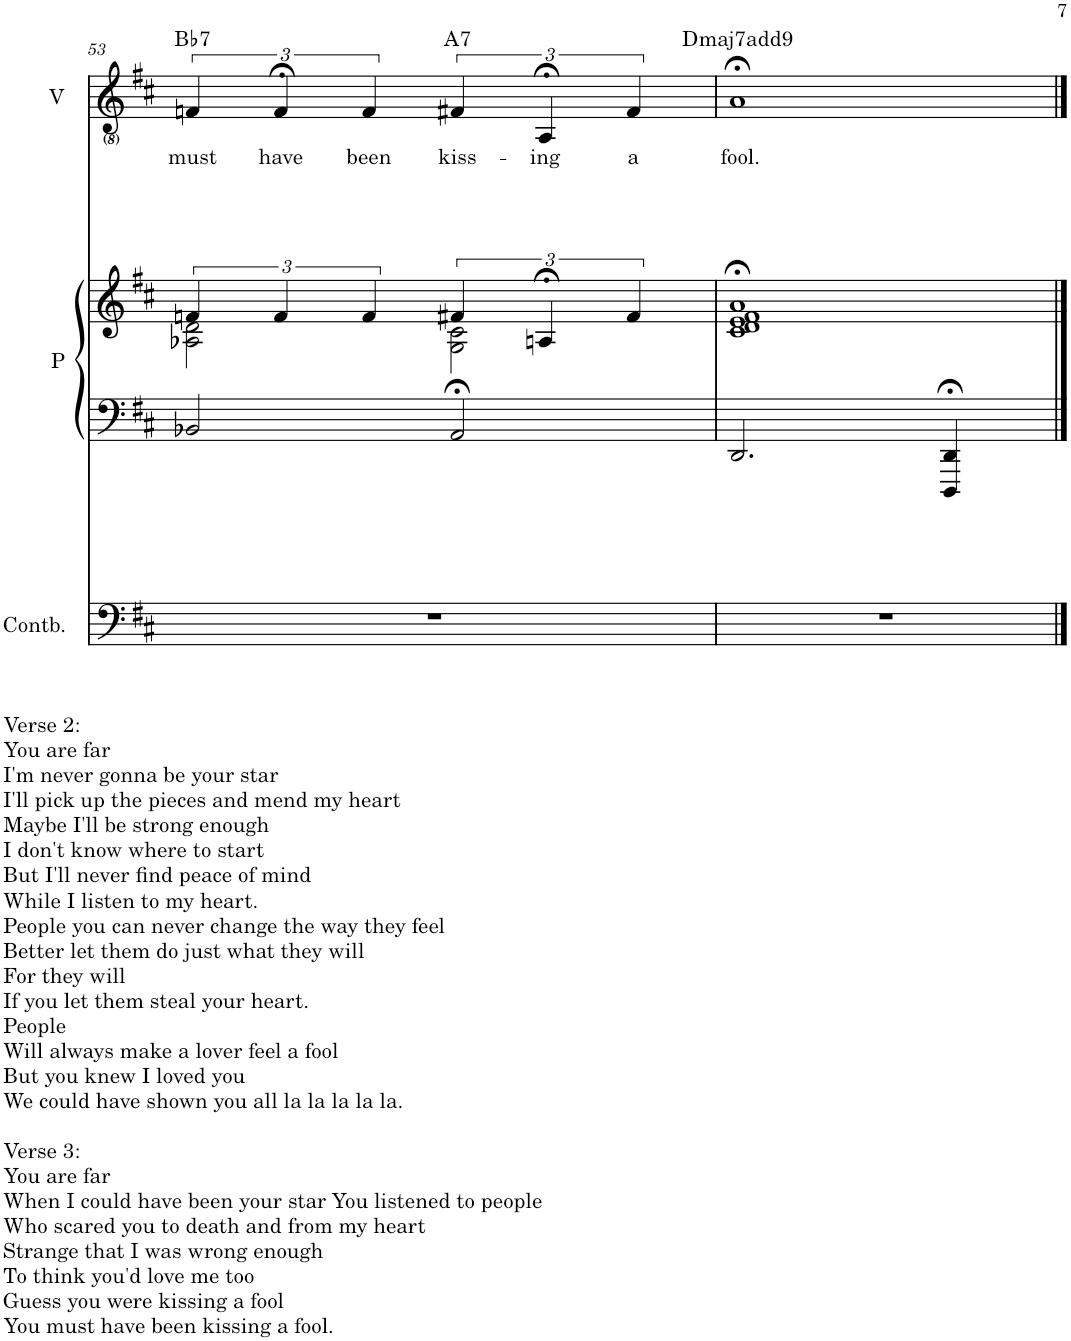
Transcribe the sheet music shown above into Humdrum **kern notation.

**kern	**kern	**kern	**kern	**text	**harte
*part3	*part2	*part2	*part1	*part1	*part1
*staff4	*staff3	*staff2	*staff1	*staff1	*
*I"Contrabaixo	*I"Piano	*	*I"Voz	*	*
*I'Contb.	*I'P	*	*I'V	*	*
!!LO:PB:g=z
*clefF4	*clefF4	*clefG2	*clefG2	*	*
*Trd7c12	*	*	*	*	*
*k[f#c#]	*k[f#c#]	*k[f#c#]	*k[f#c#]	*	*
*M4/4	*M4/4	*M4/4	*M4/4	*	*
=53	=53	=53	=53	=53	=53
*	*	*^	*	*	*
!LO:TX:b:t=Verse 2&colon;	!	!	!	!	!	!
!LO:TX:b:t=You are far	!	!	!	!	!	!
!LO:TX:b:t=I'm never gonna be your star	!	!	!	!	!	!
!LO:TX:b:t=I'll pick up the pieces and mend my heart	!	!	!	!	!	!
!LO:TX:b:t=Maybe I'll be strong enough	!	!	!	!	!	!
!LO:TX:b:t=I don't know where to start	!	!	!	!	!	!
!LO:TX:b:t=But I'll never find peace of mind	!	!	!	!	!	!
!LO:TX:b:t=While I listen to my heart.	!	!	!	!	!	!
!LO:TX:b:t=People you can never change the way they feel	!	!	!	!	!	!
!LO:TX:b:t=Better let them do just what they will	!	!	!	!	!	!
!LO:TX:b:t=For they will	!	!	!	!	!	!
!LO:TX:b:t=If you let them steal your heart.	!	!	!	!	!	!
!LO:TX:b:t=People	!	!	!	!	!	!
!LO:TX:b:t=Will always make a lover feel a fool	!	!	!	!	!	!
!LO:TX:b:t=But you knew I loved you	!	!	!	!	!	!
!LO:TX:b:t=We could have shown you all la la la la la.	!	!	!	!	!	!
!LO:TX:b:t=Verse 3&colon;	!	!	!	!	!	!
!LO:TX:b:t=You are far	!	!	!	!	!	!
!LO:TX:b:t=When I could have been your star You listened to people	!	!	!	!	!	!
!LO:TX:b:t=Who scared you to death and from my heart	!	!	!	!	!	!
!LO:TX:b:t=Strange that I was wrong enough	!	!	!	!	!	!
!LO:TX:b:t=To think you'd love me too	!	!	!	!	!	!
!LO:TX:b:t=Guess you were kissing a fool	!	!	!	!	!	!
!LO:TX:b:t=You must have been kissing a fool.	!	!	!	!	!	!
!	!	!	!	!	!LO:LY:b	!LO:H:kt=7
1r	2BB-X/	6fn/	2A-X\ 2d\	6fn/	must	Bb:7
!	!	!	!	!	!LO:LY:b	!
.	.	6f/	.	6f;</	have	.
!	!	!	!	!	!LO:LY:b	!
.	.	6f/	.	6f/	been	.
!	!	!	!	!	!LO:LY:b	!LO:H:kt=7
.	2AA;</	6f#X/	2G\ 2c#\	6f#X/	kiss-	A:7
!	!	!	!	!	!LO:LY:b	!
.	.	6An;</	.	6A;</	-ing	.
!	!	!	!	!	!LO:LY:b	!
.	.	6f#/	.	6f#/	a	.
*	*	*v	*v	*	*	*
=54	=54	=54	=54	=54	=54
!	!	!	!	!LO:LY:b	!LO:H:kt=maj7
1r	2.DD/	1c#;< 1d;< 1e;< 1f#;< 1a;<	1a;<	fool.	D:maj7(9)
.	4DDD/;< 4DD/;<	.	.	.	.
==	==	==	==	==	==
*-	*-	*-	*-	*-	*-
